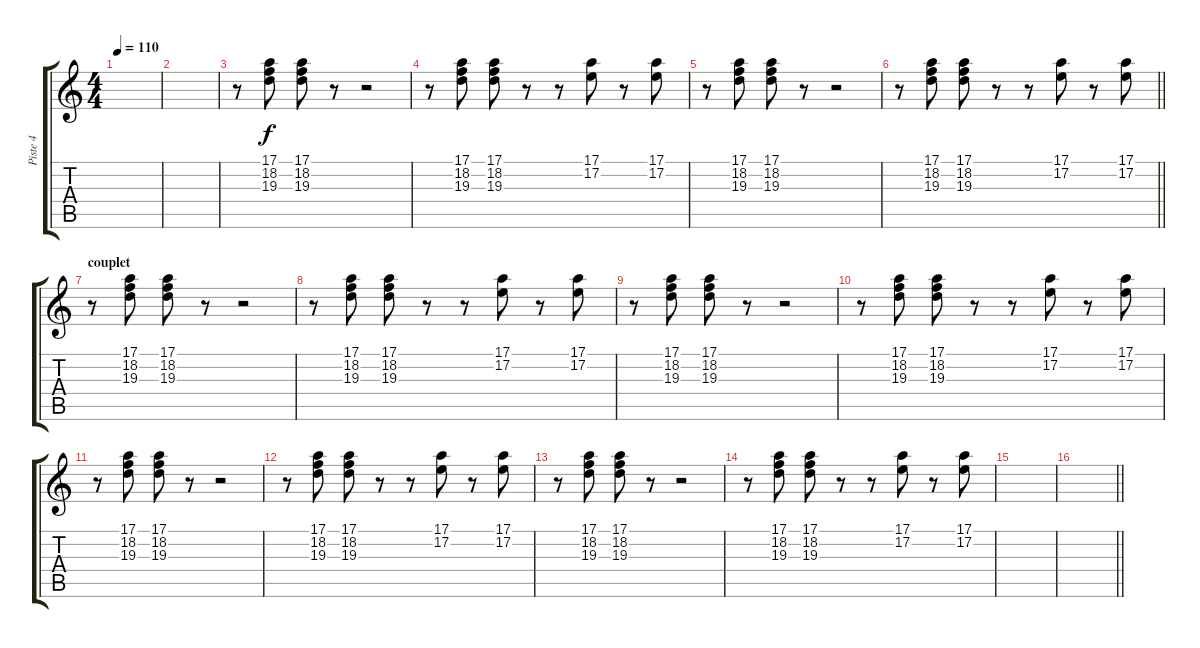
\track ("Piste 4" "Piste 4") {instrument drawbarorgan}
\staff {score tabs}
\tuning (E4 B3 G3 D3 A2 E2) {hide}
\ts (4 4)
\tempo 110
\clef g2
\ks c
|
|
r.8 (17.1 18.2 19.3).8 (17.1 18.2 19.3).8 r.8 r.2 |
r.8 (17.1 18.2 19.3).8 (17.1 18.2 19.3).8 r.8 r.8 (17.1 17.2).8 r.8 (17.1 17.2).8 |
r.8 (17.1 18.2 19.3).8 (17.1 18.2 19.3).8 r.8 r.2 |
\barLineRight lightlight
r.8 (17.1 18.2 19.3).8 (17.1 18.2 19.3).8 r.8 r.8 (17.1 17.2).8 r.8 (17.1 17.2).8 |
\section ("" "couplet")
r.8 (17.1 18.2 19.3).8 (17.1 18.2 19.3).8 r.8 r.2 |
r.8 (17.1 18.2 19.3).8 (17.1 18.2 19.3).8 r.8 r.8 (17.1 17.2).8 r.8 (17.1 17.2).8 |
r.8 (17.1 18.2 19.3).8 (17.1 18.2 19.3).8 r.8 r.2 |
r.8 (17.1 18.2 19.3).8 (17.1 18.2 19.3).8 r.8 r.8 (17.1 17.2).8 r.8 (17.1 17.2).8 |
r.8 (17.1 18.2 19.3).8 (17.1 18.2 19.3).8 r.8 r.2 |
r.8 (17.1 18.2 19.3).8 (17.1 18.2 19.3).8 r.8 r.8 (17.1 17.2).8 r.8 (17.1 17.2).8 |
r.8 (17.1 18.2 19.3).8 (17.1 18.2 19.3).8 r.8 r.2 |
r.8 (17.1 18.2 19.3).8 (17.1 18.2 19.3).8 r.8 r.8 (17.1 17.2).8 r.8 (17.1 17.2).8 |
|
\barLineRight lightlight
